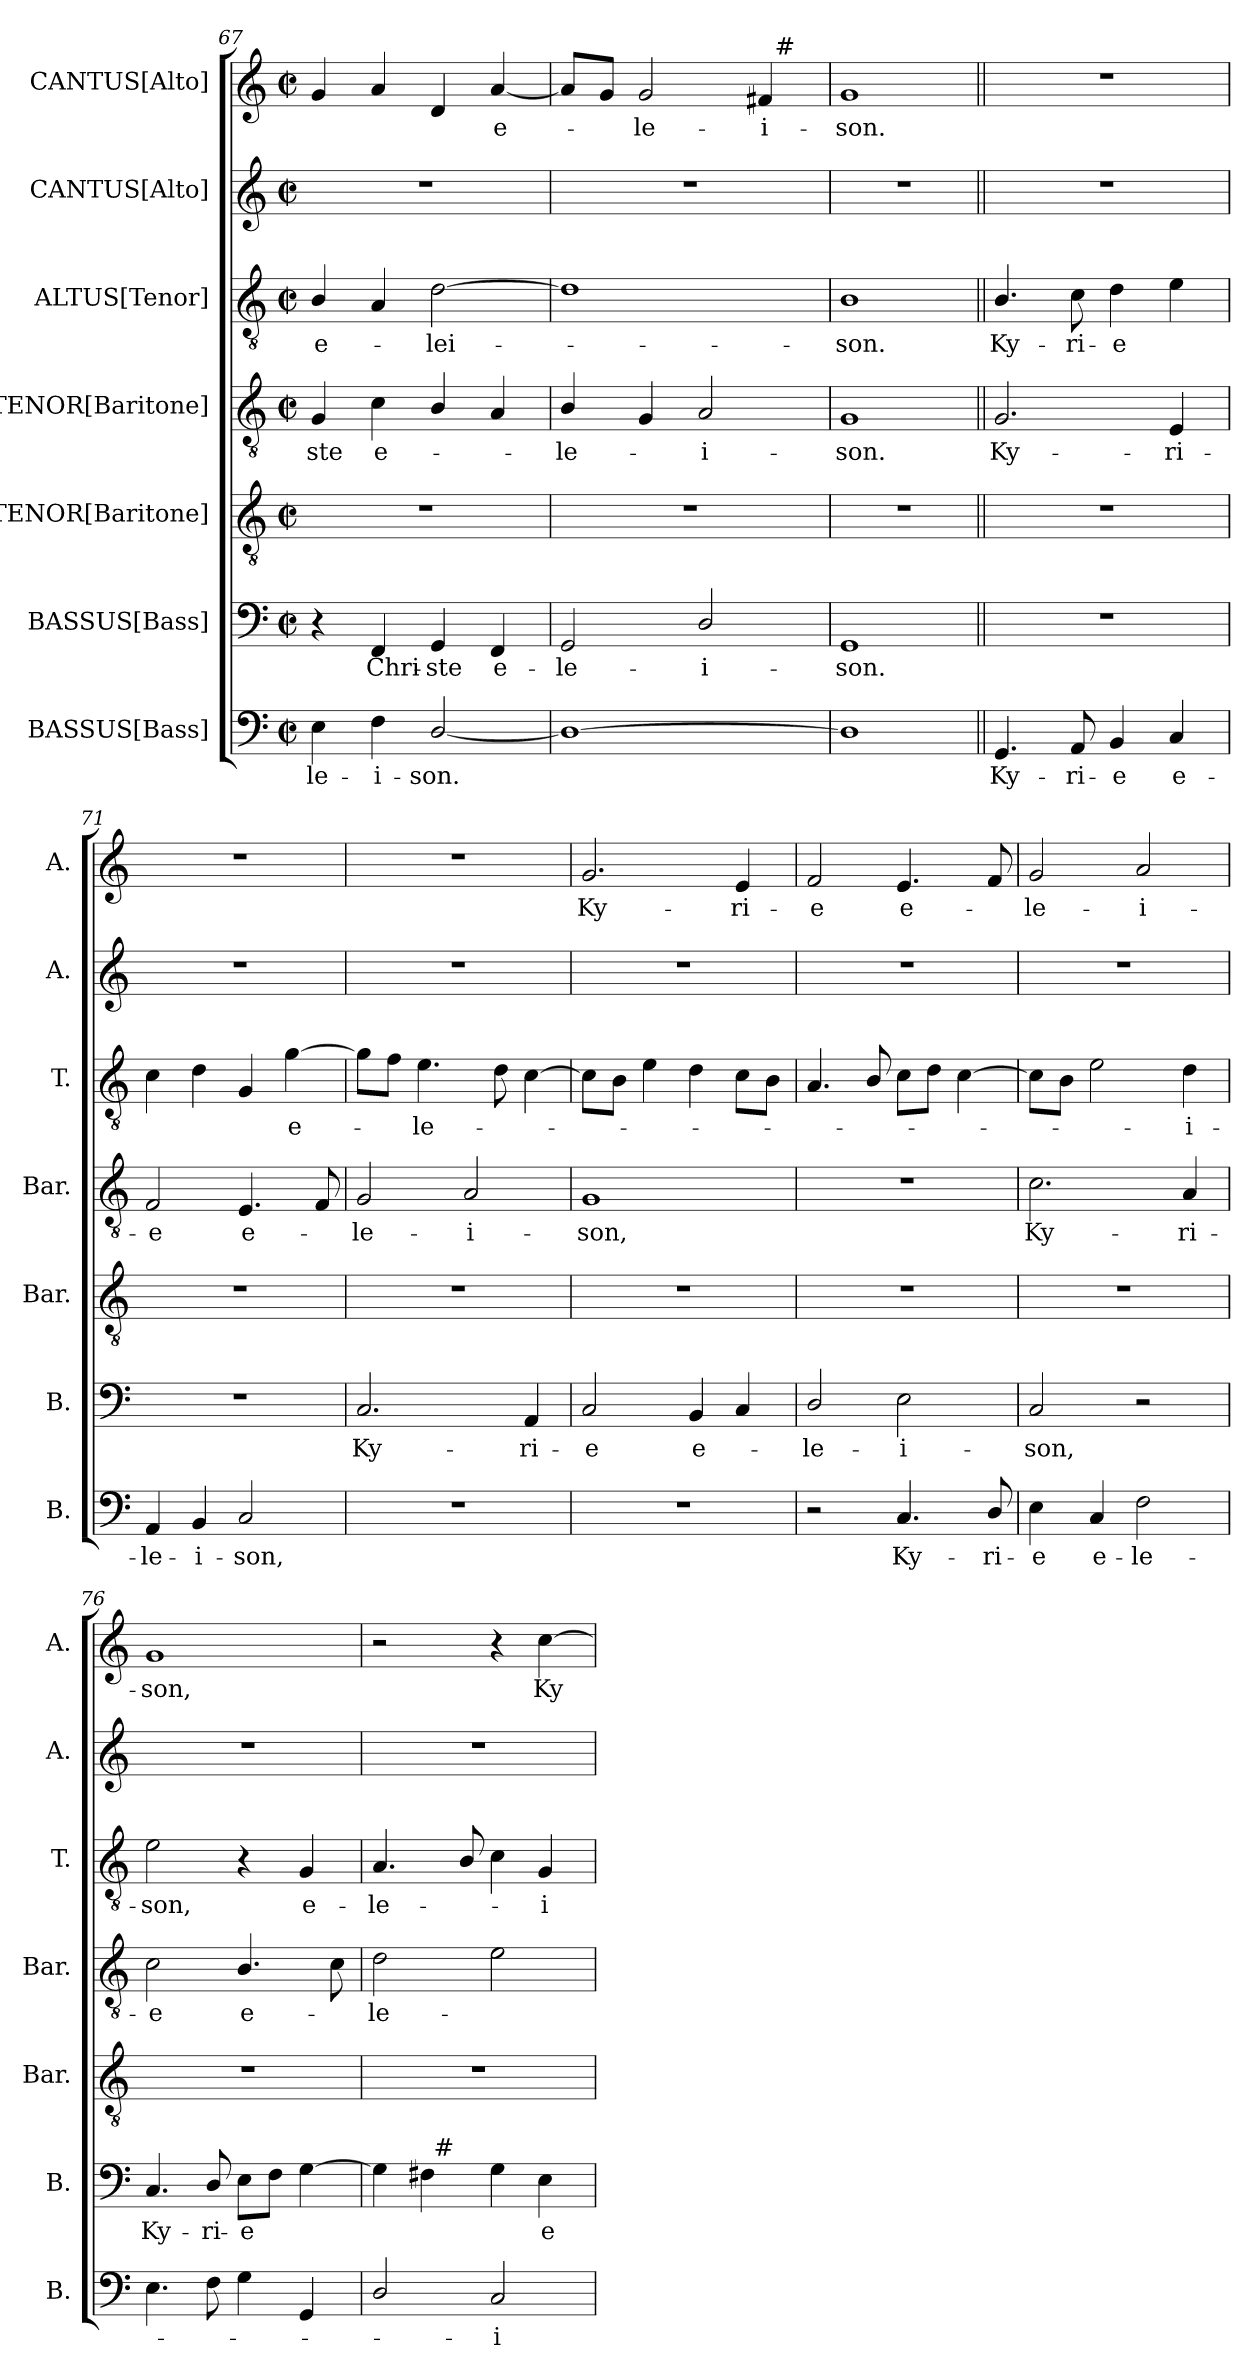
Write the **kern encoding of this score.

**kern	**text	**kern	**text	**kern	**kern	**text	**kern	**text	**kern	**kern	**text
*part7	*part7	*part6	*part6	*part5	*part4	*part4	*part3	*part3	*part2	*part1	*part1
*staff7	*staff7	*staff6	*staff6	*staff5	*staff4	*staff4	*staff3	*staff3	*staff2	*staff1	*staff1
*I"BASSUS[Bass]	*	*I"BASSUS[Bass]	*	*I"TENOR[Baritone]	*I"TENOR[Baritone]	*	*I"ALTUS[Tenor]	*	*I"CANTUS[Alto]	*I"CANTUS[Alto]	*
*I'B.	*	*I'B.	*	*I'Bar.	*I'Bar.	*	*I'T.	*	*I'A.	*I'A.	*
*clefF4	*	*clefF4	*	*clefGv2	*clefGv2	*	*clefGv2	*	*clefG2	*clefG2	*
*	*	*	*	*ITrd7c12	*ITrd7c12	*	*ITrd7c12	*	*	*	*
*k[]	*	*k[]	*	*k[]	*k[]	*	*k[]	*	*k[]	*k[]	*
*C:	*	*C:	*	*C:	*C:	*	*C:	*	*C:	*C:	*
*M2/2	*	*M2/2	*	*M2/2	*M2/2	*	*M2/2	*	*M2/2	*M2/2	*
*met(c|)	*	*met(c|)	*	*met(c|)	*met(c|)	*	*met(c|)	*	*met(c|)	*met(c|)	*
=67	=67	=67	=67	=67	=67	=67	=67	=67	=67	=67	=67
!	!LO:LY:b	!	!	!	!	!LO:LY:b	!	!LO:LY:b	!	!	!
4E\	-le-	4r	.	1r	4GG/	-ste	4BB/	e-	1r	4g/	.
!	!LO:LY:b	!	!LO:LY:b	!	!	!LO:LY:b	!	!	!	!	!
4F\	-i-	4FF/	Chri-	.	4C\	e-	4AA/	.	.	4a/	.
!	!LO:LY:b	!	!LO:LY:b	!	!	!	!	!LO:LY:b	!	!	!
[<2D/	-son.	4GG/	-ste	.	4BB/	.	[>2D\	-lei-	.	4d/	.
!	!	!	!LO:LY:b	!	!	!	!	!	!	!	!LO:LY:b
.	.	4FF/	e-	.	4AA/	.	.	.	.	[<4a/	e-
=68	=68	=68	=68	=68	=68	=68	=68	=68	=68	=68	=68
!	!	!	!LO:LY:b	!	!	!LO:LY:b	!	!	!	!	!
*	*	*	*	*	*	*	*	*	*	*^	*
1D_	.	2GG/	-le-	1r	4BB/	-le-	1D]	.	1r	8a/L]	2ryy	.
.	.	.	.	.	.	.	.	.	.	8g/J	.	.
!	!	!	!	!	!	!	!	!	!	!	!	!LO:LY:b
.	.	.	.	.	4GG/	.	.	.	.	2g/	.	-le-
!	!	!	!LO:LY:b	!	!	!LO:LY:b	!	!	!	!	!	!
.	.	2D/	-i-	.	2AA/	-i-	.	.	.	.	4ryy	.
!	!	!	!	!	!	!	!	!	!	!	!	!LO:LY:b
.	.	.	.	.	.	.	.	.	.	4f#/	32ryy	-i-
!	!	!	!	!	!	!	!	!	!	!	!LO:TX:a:t=#	!
.	.	.	.	.	.	.	.	.	.	.	8..ryy	.
=69	=69	=69	=69	=69	=69	=69	=69	=69	=69	=69	=69	=69
!	!	!	!LO:LY:b	!	!	!LO:LY:b	!	!LO:LY:b	!	!	!	!LO:LY:b
*	*	*	*	*	*	*	*	*	*	*v	*v	*
1D]	.	1GG	-son.	1r	1GG	-son.	1BB	-son.	1r	1g	-son.
!!LO:PB:g=z
=70||	=70||	=70||	=70||	=70||	=70||	=70||	=70||	=70||	=70||	=70||	=70||
!	!LO:LY:b	!	!	!	!	!LO:LY:b	!	!LO:LY:b	!	!	!
4.GG/	Ky-	1r	.	1r	2.GG/	Ky-	4.BB/	Ky-	1r	1r	.
!	!LO:LY:b	!	!	!	!	!	!	!LO:LY:b	!	!	!
8AA/	-ri-	.	.	.	.	.	8C\	-ri-	.	.	.
!	!LO:LY:b	!	!	!	!	!	!	!LO:LY:b	!	!	!
4BB/	-e	.	.	.	.	.	4D\	-e	.	.	.
!	!LO:LY:b	!	!	!	!	!LO:LY:b	!	!	!	!	!
4C/	e-	.	.	.	4EE/	-ri-	4E\	.	.	.	.
=71	=71	=71	=71	=71	=71	=71	=71	=71	=71	=71	=71
!	!LO:LY:b	!	!	!	!	!LO:LY:b	!	!	!	!	!
4AA/	-le-	1r	.	1r	2FF/	-e	4C\	.	1r	1r	.
!	!LO:LY:b	!	!	!	!	!	!	!	!	!	!
4BB/	-i-	.	.	.	.	.	4D\	.	.	.	.
!	!LO:LY:b	!	!	!	!	!LO:LY:b	!	!	!	!	!
2C/	-son,	.	.	.	4.EE/	e-	4GG/	.	.	.	.
!	!	!	!	!	!	!	!	!LO:LY:b	!	!	!
.	.	.	.	.	.	.	[>4G\	e-	.	.	.
.	.	.	.	.	8FF/	.	.	.	.	.	.
=72	=72	=72	=72	=72	=72	=72	=72	=72	=72	=72	=72
!	!	!	!LO:LY:b	!	!	!LO:LY:b	!	!	!	!	!
1r	.	2.C/	Ky-	1r	2GG/	-le-	8G\L]	.	1r	1r	.
.	.	.	.	.	.	.	8F\J	.	.	.	.
!	!	!	!	!	!	!	!	!LO:LY:b	!	!	!
.	.	.	.	.	.	.	4.E\	-le-	.	.	.
!	!	!	!	!	!	!LO:LY:b	!	!	!	!	!
.	.	.	.	.	2AA/	-i-	.	.	.	.	.
.	.	.	.	.	.	.	8D\	.	.	.	.
!	!	!	!LO:LY:b	!	!	!	!	!	!	!	!
.	.	4AA/	-ri-	.	.	.	[>4C\	.	.	.	.
=73	=73	=73	=73	=73	=73	=73	=73	=73	=73	=73	=73
!	!	!	!LO:LY:b	!	!	!LO:LY:b	!	!	!	!	!LO:LY:b
1r	.	2C/	-e	1r	1GG	-son,	8C\L]	.	1r	2.g/	Ky-
.	.	.	.	.	.	.	8BB\J	.	.	.	.
.	.	.	.	.	.	.	4E\	.	.	.	.
!	!	!	!LO:LY:b	!	!	!	!	!	!	!	!
.	.	4BB/	e-	.	.	.	4D\	.	.	.	.
!	!	!	!	!	!	!	!	!	!	!	!LO:LY:b
.	.	4C/	.	.	.	.	8C\L	.	.	4e/	-ri-
.	.	.	.	.	.	.	8BB\J	.	.	.	.
=74	=74	=74	=74	=74	=74	=74	=74	=74	=74	=74	=74
!	!	!	!LO:LY:b	!	!	!	!	!	!	!	!LO:LY:b
2r	.	2D/	-le-	1r	1r	.	4.AA/	.	1r	2f/	-e
.	.	.	.	.	.	.	8BB/	.	.	.	.
!	!LO:LY:b	!	!LO:LY:b	!	!	!	!	!	!	!	!LO:LY:b
4.C/	Ky-	2E\	-i-	.	.	.	8C\L	.	.	4.e/	e-
.	.	.	.	.	.	.	8D\J	.	.	.	.
.	.	.	.	.	.	.	[>4C\	.	.	.	.
!	!LO:LY:b	!	!	!	!	!	!	!	!	!	!
8D/	-ri-	.	.	.	.	.	.	.	.	8f/	.
=75	=75	=75	=75	=75	=75	=75	=75	=75	=75	=75	=75
!	!LO:LY:b	!	!LO:LY:b	!	!	!LO:LY:b	!	!	!	!	!LO:LY:b
4E\	-e	2C/	-son,	1r	2.C\	Ky-	8C\L]	.	1r	2g/	-le-
.	.	.	.	.	.	.	8BB\J	.	.	.	.
!	!LO:LY:b	!	!	!	!	!	!	!	!	!	!
4C/	e-	.	.	.	.	.	2E\	.	.	.	.
!	!LO:LY:b	!	!	!	!	!	!	!	!	!	!LO:LY:b
2F\	-le-	2r	.	.	.	.	.	.	.	2a/	-i-
!	!	!	!	!	!	!LO:LY:b	!	!LO:LY:b	!	!	!
.	.	.	.	.	4AA/	-ri-	4D\	-i-	.	.	.
=76	=76	=76	=76	=76	=76	=76	=76	=76	=76	=76	=76
!	!	!	!LO:LY:b	!	!	!LO:LY:b	!	!LO:LY:b	!	!	!LO:LY:b
4.E\	.	4.C/	Ky-	1r	2C\	-e	2E\	-son,	1r	1g	-son,
!	!	!	!LO:LY:b	!	!	!	!	!	!	!	!
8F\	.	8D/	-ri-	.	.	.	.	.	.	.	.
!	!	!	!LO:LY:b	!	!	!LO:LY:b	!	!	!	!	!
4G\	.	8E\L	-e	.	4.BB/	e-	4r	.	.	.	.
.	.	8F\J	.	.	.	.	.	.	.	.	.
!	!	!	!	!	!	!	!	!LO:LY:b	!	!	!
4GG/	.	[>4G\	.	.	.	.	4GG/	e-	.	.	.
.	.	.	.	.	8C\	.	.	.	.	.	.
=77	=77	=77	=77	=77	=77	=77	=77	=77	=77	=77	=77
!	!	!	!	!	!	!LO:LY:b	!	!LO:LY:b	!	!	!
*	*	*^	*	*	*	*	*	*	*	*	*
2D/	.	4G\]	4ryy	.	1r	2D\	-le-	4.AA/	-le-	1r	2r	.
.	.	4F#\	32ryy	.	.	.	.	.	.	.	.	.
!	!	!	!LO:TX:a:t=#	!	!	!	!	!	!	!	!	!
.	.	.	2ryy	.	.	.	.	.	.	.	.	.
.	.	.	.	.	.	.	.	8BB/	.	.	.	.
!	!LO:LY:b	!	!	!	!	!	!	!	!	!	!	!
2C/	-i-	4G\	.	.	.	2E\	.	4C\	.	.	4r	.
!	!	!	!	!LO:LY:b	!	!	!	!	!LO:LY:b	!	!	!LO:LY:b
.	.	4E\	.	e-	.	.	.	4GG/	-i-	.	[>4cc\	Ky-
.	.	.	8..ryy	.	.	.	.	.	.	.	.	.
*	*	*v	*v	*	*	*	*	*	*	*	*	*
=	=	=	=	=	=	=	=	=	=	=	=
*-	*-	*-	*-	*-	*-	*-	*-	*-	*-	*-	*-
